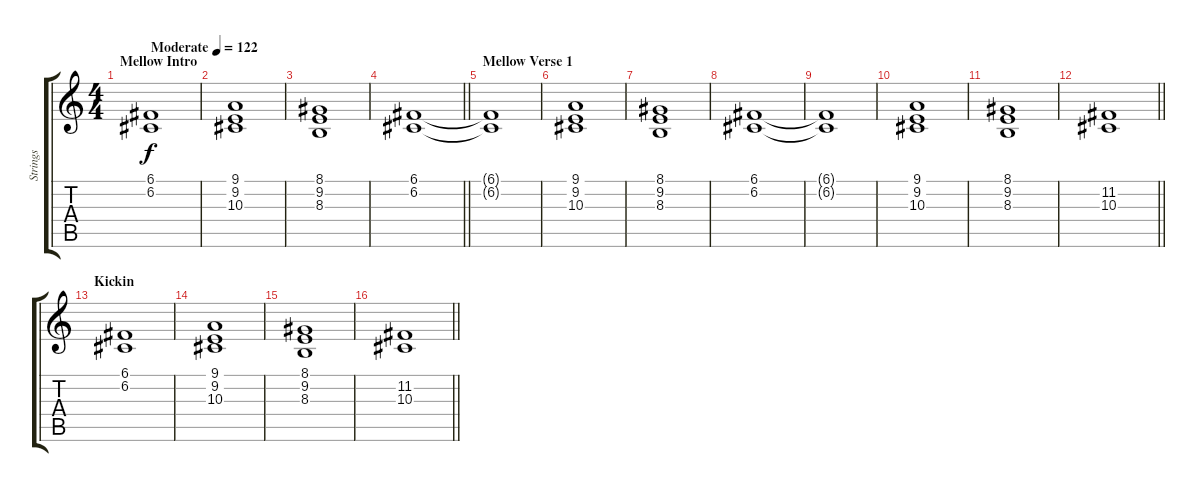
\track ("Strings" "Strings") {instrument stringensemble1}
\staff {score tabs}
\tuning (C4 G3 Eb3 Bb2 F2 C2) {hide}
\ts (4 4)
\section ("" "Mellow Intro")
\tempo (122 "Moderate")
\clef g2
\ks c
(6.1 6.2).1{dy f instrument stringensemble1} |
(9.1 9.2 10.3).1 |
(8.1 9.2 8.3).1 |
\barLineRight lightlight
(6.1 6.2).1 |
\section ("" "Mellow Verse 1")
(6.1{t} 6.2{t}).1 |
(9.1 9.2 10.3).1 |
(8.1 9.2 8.3).1 |
(6.1 6.2).1 |
(6.1{t} 6.2{t}).1 |
(9.1 9.2 10.3).1 |
(8.1 9.2 8.3).1 |
\barLineRight lightlight
(11.2 10.3).1 |
\section ("" "Kickin")
(6.1 6.2).1 |
(9.1 9.2 10.3).1 |
(8.1 9.2 8.3).1 |
\barLineRight lightlight
(11.2 10.3).1
